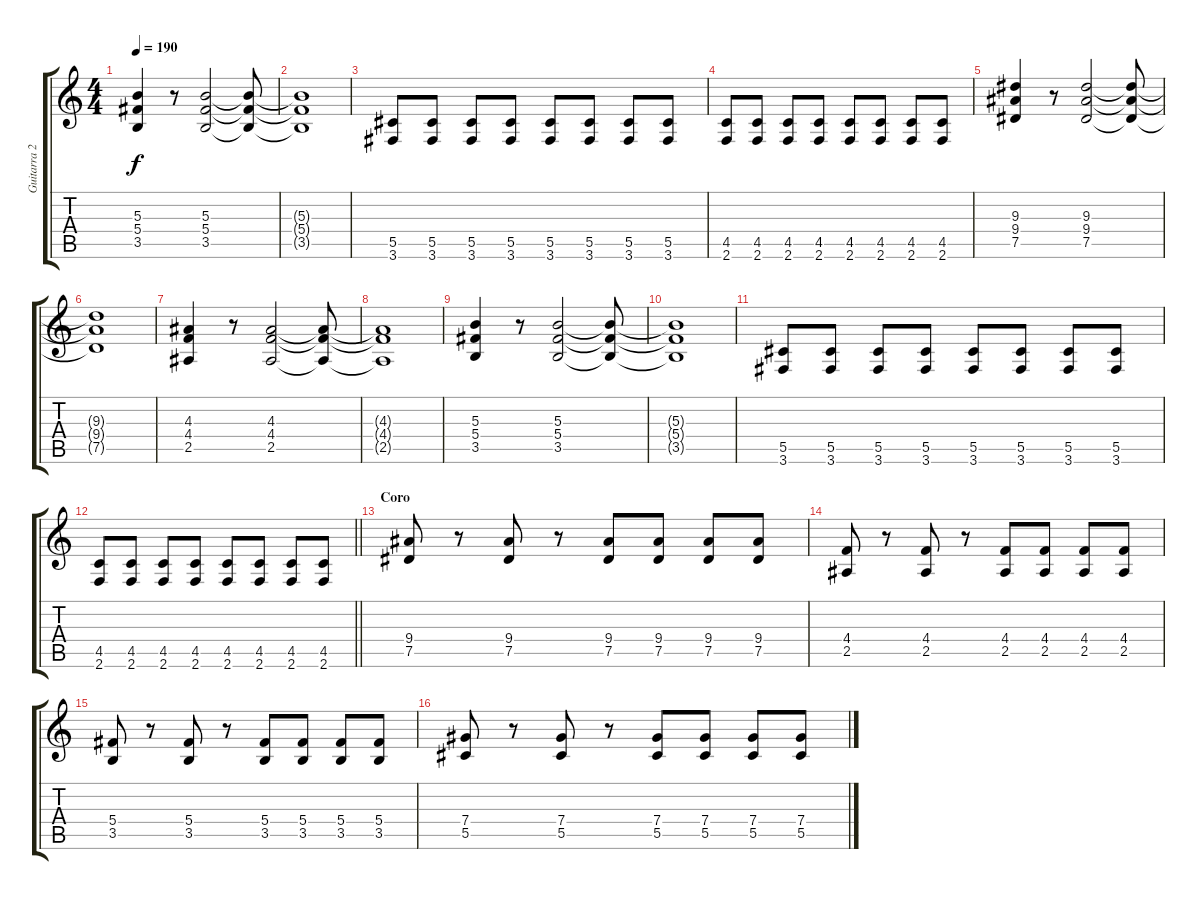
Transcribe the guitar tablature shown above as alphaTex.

\track ("Guitarra 2" "Guitarra 2") {instrument distortionguitar}
\staff {score tabs}
\tuning (Eb4 Bb3 Gb3 Db3 Ab2 Eb2) {hide}
\ts (4 4)
\tempo 190
\clef g2
\ks c
(5.3 5.4 3.5).4{dy f} r.8 (5.3 5.4 3.5).2 (5.3{t} 5.4{t} 3.5{t}).8 |
(5.3{t} 5.4{t} 3.5{t}).1 |
(5.5 3.6).8 (5.5 3.6).8 (5.5 3.6).8 (5.5 3.6).8 (5.5 3.6).8 (5.5 3.6).8 (5.5 3.6).8 (5.5 3.6).8 |
(4.5 2.6).8 (4.5 2.6).8 (4.5 2.6).8 (4.5 2.6).8 (4.5 2.6).8 (4.5 2.6).8 (4.5 2.6).8 (4.5 2.6).8 |
(9.3 9.4 7.5).4 r.8 (9.3 9.4 7.5).2 (9.3{t} 9.4{t} 7.5{t}).8 |
(9.3{t} 9.4{t} 7.5{t}).1 |
(4.3 4.4 2.5).4 r.8 (4.3 4.4 2.5).2 (4.3{t} 4.4{t} 2.5{t}).8 |
(4.3{t} 4.4{t} 2.5{t}).1 |
(5.3 5.4 3.5).4 r.8 (5.3 5.4 3.5).2 (5.3{t} 5.4{t} 3.5{t}).8 |
(5.3{t} 5.4{t} 3.5{t}).1 |
(5.5 3.6).8 (5.5 3.6).8 (5.5 3.6).8 (5.5 3.6).8 (5.5 3.6).8 (5.5 3.6).8 (5.5 3.6).8 (5.5 3.6).8 |
\barLineRight lightlight
(4.5 2.6).8 (4.5 2.6).8 (4.5 2.6).8 (4.5 2.6).8 (4.5 2.6).8 (4.5 2.6).8 (4.5 2.6).8 (4.5 2.6).8 |
\section ("" "Coro")
(9.4 7.5).8 r.8 (9.4 7.5).8 r.8 (9.4 7.5).8 (9.4 7.5).8 (9.4 7.5).8 (9.4 7.5).8 |
(4.4 2.5).8 r.8 (4.4 2.5).8 r.8 (4.4 2.5).8 (4.4 2.5).8 (4.4 2.5).8 (4.4 2.5).8 |
(5.4 3.5).8 r.8 (5.4 3.5).8 r.8 (5.4 3.5).8 (5.4 3.5).8 (5.4 3.5).8 (5.4 3.5).8 |
(7.4 5.5).8 r.8 (7.4 5.5).8 r.8 (7.4 5.5).8 (7.4 5.5).8 (7.4 5.5).8 (7.4 5.5).8
